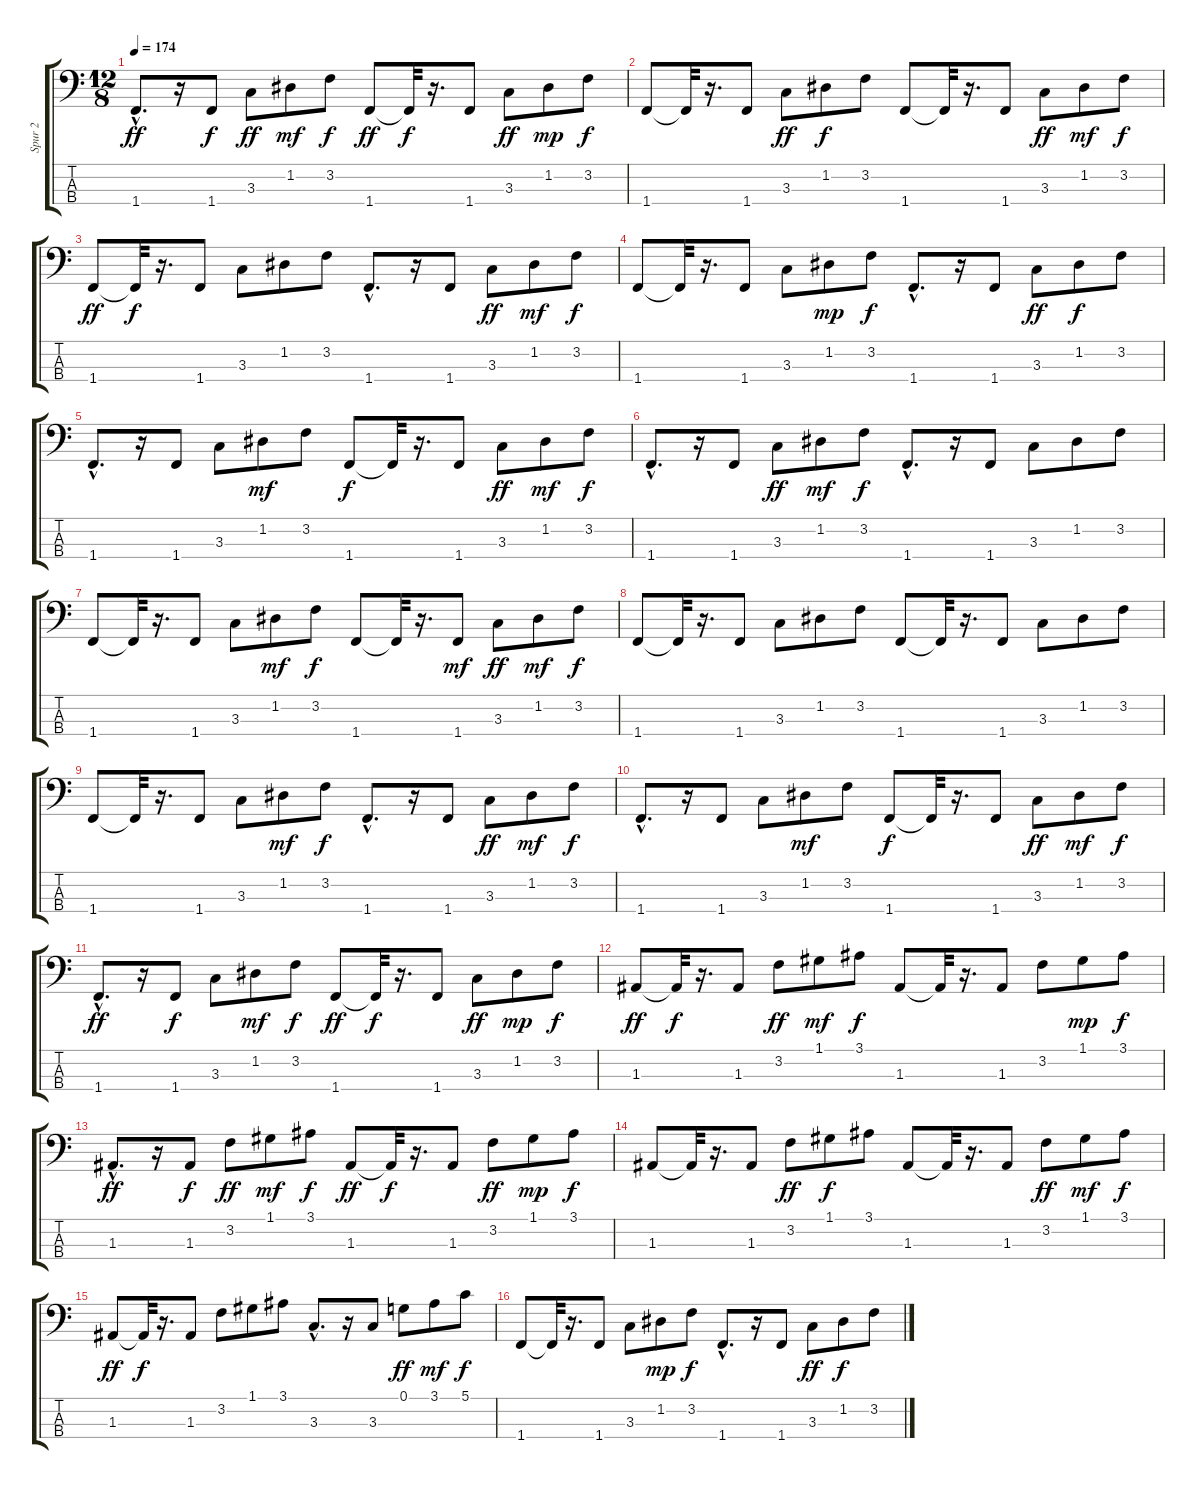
\track ("Spur 2" "Spur 2") {instrument slapbass2}
\staff {score tabs}
\tuning (G2 D2 A1 E1) {hide}
\ts (12 8)
\tempo 174
\clef f4
\ks c
1.4{hac}.8{d dy ff} r.16 1.4.8{dy f} 3.3.8{dy ff} 1.2.8{dy mf} 3.2.8{dy f} 1.4.8{dy ff} 1.4{t}.32{dy f} r.16{d} 1.4.8 3.3.8{dy ff} 1.2.8{dy mp} 3.2.8{dy f} |
1.4.8 1.4{t}.32 r.16{d} 1.4.8 3.3.8{dy ff} 1.2.8{dy f} 3.2.8 1.4.8 1.4{t}.32 r.16{d} 1.4.8 3.3.8{dy ff} 1.2.8{dy mf} 3.2.8{dy f} |
1.4.8{dy ff} 1.4{t}.32{dy f} r.16{d} 1.4.8 3.3.8 1.2.8 3.2.8 1.4{hac}.8{d} r.16 1.4.8 3.3.8{dy ff} 1.2.8{dy mf} 3.2.8{dy f} |
1.4.8 1.4{t}.32 r.16{d} 1.4.8 3.3.8 1.2.8{dy mp} 3.2.8{dy f} 1.4{hac}.8{d} r.16 1.4.8 3.3.8{dy ff} 1.2.8{dy f} 3.2.8 |
1.4{hac}.8{d} r.16 1.4.8 3.3.8 1.2.8{dy mf} 3.2.8 1.4.8{dy f} 1.4{t}.32 r.16{d} 1.4.8 3.3.8{dy ff} 1.2.8{dy mf} 3.2.8{dy f} |
1.4{hac}.8{d} r.16 1.4.8 3.3.8{dy ff} 1.2.8{dy mf} 3.2.8{dy f} 1.4{hac}.8{d} r.16 1.4.8 3.3.8 1.2.8 3.2.8 |
1.4.8 1.4{t}.32 r.16{d} 1.4.8 3.3.8 1.2.8{dy mf} 3.2.8{dy f} 1.4.8 1.4{t}.32 r.16{d} 1.4.8{dy mf} 3.3.8{dy ff} 1.2.8{dy mf} 3.2.8{dy f} |
1.4.8 1.4{t}.32 r.16{d} 1.4.8 3.3.8 1.2.8 3.2.8 1.4.8 1.4{t}.32 r.16{d} 1.4.8 3.3.8 1.2.8 3.2.8 |
1.4.8 1.4{t}.32 r.16{d} 1.4.8 3.3.8 1.2.8{dy mf} 3.2.8{dy f} 1.4{hac}.8{d} r.16 1.4.8 3.3.8{dy ff} 1.2.8{dy mf} 3.2.8{dy f} |
1.4{hac}.8{d} r.16 1.4.8 3.3.8 1.2.8{dy mf} 3.2.8 1.4.8{dy f} 1.4{t}.32 r.16{d} 1.4.8 3.3.8{dy ff} 1.2.8{dy mf} 3.2.8{dy f} |
1.4{hac}.8{d dy ff} r.16 1.4.8{dy f} 3.3.8 1.2.8{dy mf} 3.2.8{dy f} 1.4.8{dy ff} 1.4{t}.32{dy f} r.16{d} 1.4.8 3.3.8{dy ff} 1.2.8{dy mp} 3.2.8{dy f} |
1.3.8{dy ff} 1.3{t}.32{dy f} r.16{d} 1.3.8 3.2.8{dy ff} 1.1.8{dy mf} 3.1.8{dy f} 1.3.8 1.3{t}.32 r.16{d} 1.3.8 3.2.8 1.1.8{dy mp} 3.1.8{dy f} |
1.3{hac}.8{d dy ff} r.16 1.3.8{dy f} 3.2.8{dy ff} 1.1.8{dy mf} 3.1.8{dy f} 1.3.8{dy ff} 1.3{t}.32{dy f} r.16{d} 1.3.8 3.2.8{dy ff} 1.1.8{dy mp} 3.1.8{dy f} |
1.3.8 1.3{t}.32 r.16{d} 1.3.8 3.2.8{dy ff} 1.1.8{dy f} 3.1.8 1.3.8 1.3{t}.32 r.16{d} 1.3.8 3.2.8{dy ff} 1.1.8{dy mf} 3.1.8{dy f} |
1.3.8{dy ff} 1.3{t}.32{dy f} r.16{d} 1.3.8 3.2.8 1.1.8 3.1.8 3.3{hac}.8{d} r.16 3.3.8 0.1.8{dy ff} 3.1.8{dy mf} 5.1.8{dy f} |
1.4.8 1.4{t}.32 r.16{d} 1.4.8 3.3.8 1.2.8{dy mp} 3.2.8{dy f} 1.4{hac}.8{d} r.16 1.4.8 3.3.8{dy ff} 1.2.8{dy f} 3.2.8
